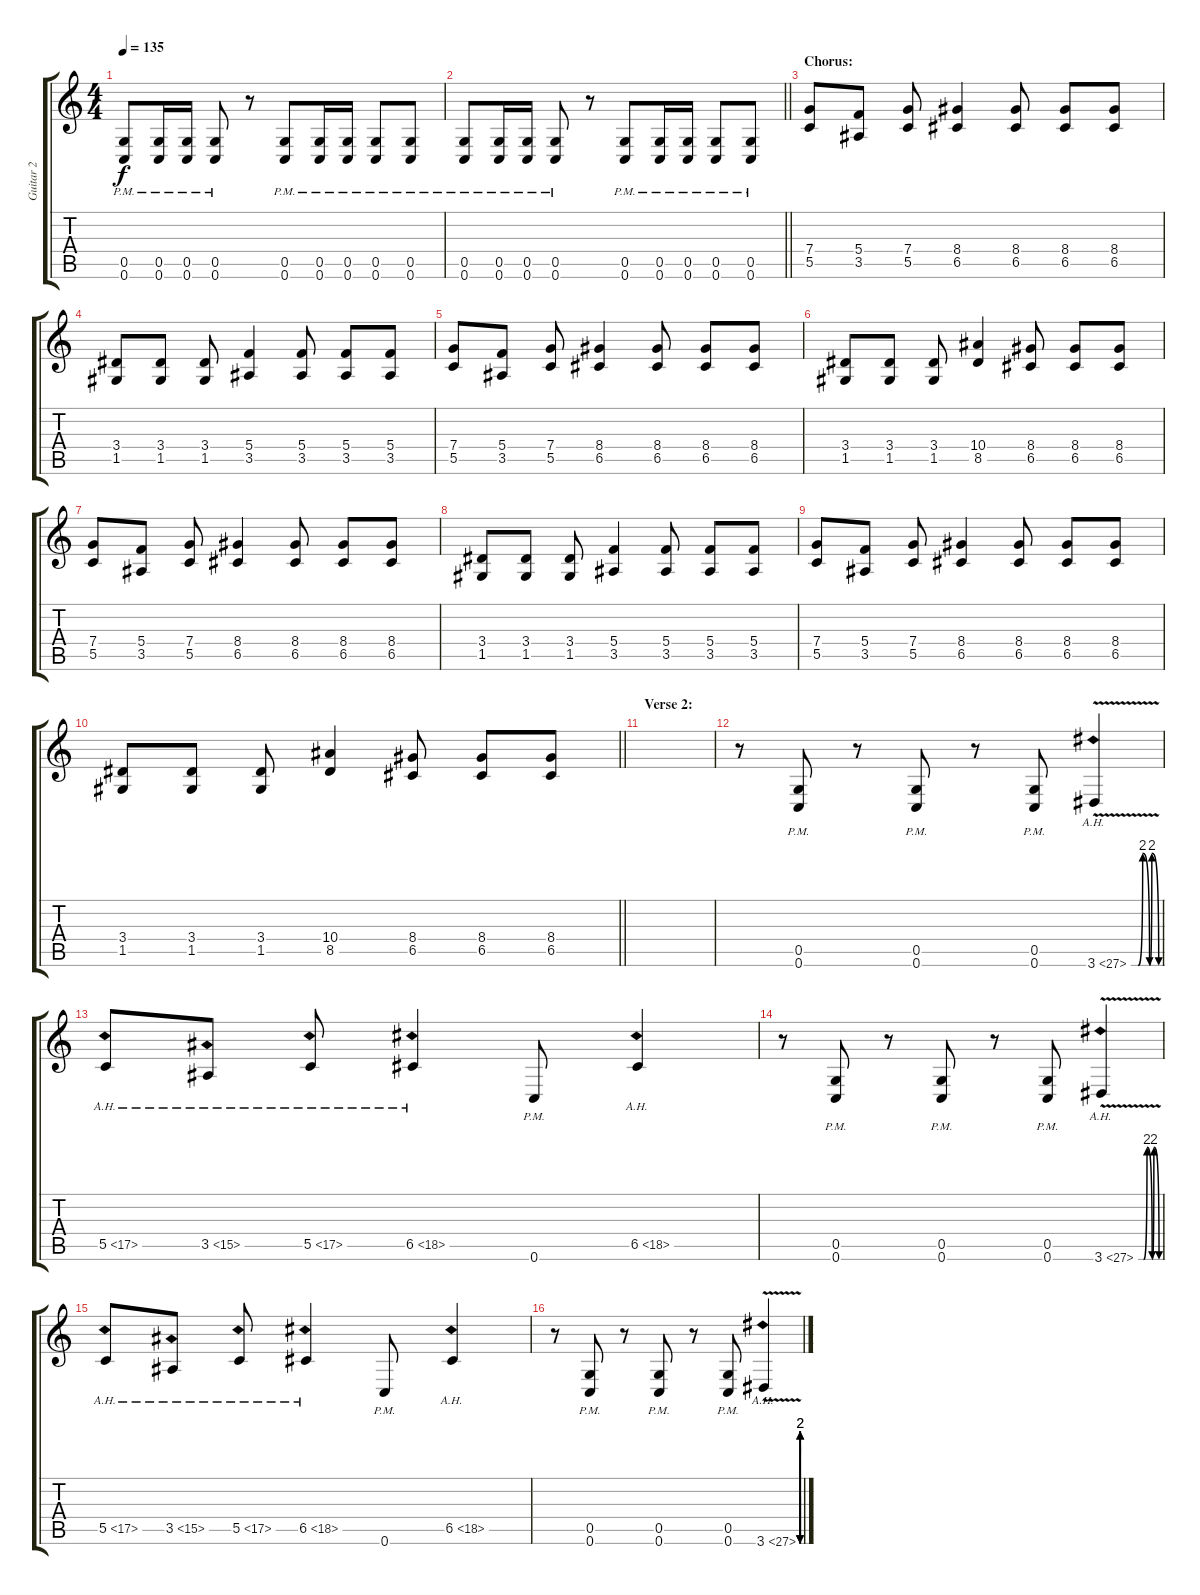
\track ("Guitar 2" "Guitar 2") {instrument distortionguitar}
\staff {score tabs}
\tuning (D4 A3 F3 C3 G2 C2) {hide}
\ts (4 4)
\tempo 135
\clef g2
\ks c
(0.5{pm} 0.6{pm}).8{dy f} (0.5{pm} 0.6{pm}).16 (0.5{pm} 0.6{pm}).16 (0.5{pm} 0.6{pm}).8 r.8 (0.5{pm} 0.6{pm}).8 (0.5{pm} 0.6{pm}).16 (0.5{pm} 0.6{pm}).16 (0.5{pm} 0.6{pm}).8 (0.5{pm} 0.6{pm}).8 |
\barLineRight lightlight
(0.5{pm} 0.6{pm}).8 (0.5{pm} 0.6{pm}).16 (0.5{pm} 0.6{pm}).16 (0.5{pm} 0.6{pm}).8 r.8 (0.5{pm} 0.6{pm}).8 (0.5{pm} 0.6{pm}).16 (0.5{pm} 0.6{pm}).16 (0.5{pm} 0.6{pm}).8 (0.5{pm} 0.6{pm}).8 |
\section ("" "Chorus:")
(7.4 5.5).8 (5.4 3.5).8 (7.4 5.5).8 (8.4 6.5).4 (8.4 6.5).8 (8.4 6.5).8 (8.4 6.5).8 |
(3.4 1.5).8 (3.4 1.5).8 (3.4 1.5).8 (5.4 3.5).4 (5.4 3.5).8 (5.4 3.5).8 (5.4 3.5).8 |
(7.4 5.5).8 (5.4 3.5).8 (7.4 5.5).8 (8.4 6.5).4 (8.4 6.5).8 (8.4 6.5).8 (8.4 6.5).8 |
(3.4 1.5).8 (3.4 1.5).8 (3.4 1.5).8 (10.4 8.5).4 (8.4 6.5).8 (8.4 6.5).8 (8.4 6.5).8 |
(7.4 5.5).8 (5.4 3.5).8 (7.4 5.5).8 (8.4 6.5).4 (8.4 6.5).8 (8.4 6.5).8 (8.4 6.5).8 |
(3.4 1.5).8 (3.4 1.5).8 (3.4 1.5).8 (5.4 3.5).4 (5.4 3.5).8 (5.4 3.5).8 (5.4 3.5).8 |
(7.4 5.5).8 (5.4 3.5).8 (7.4 5.5).8 (8.4 6.5).4 (8.4 6.5).8 (8.4 6.5).8 (8.4 6.5).8 |
\barLineRight lightlight
(3.4 1.5).8 (3.4 1.5).8 (3.4 1.5).8 (10.4 8.5).4 (8.4 6.5).8 (8.4 6.5).8 (8.4 6.5).8 |
\section ("" "Verse 2:")
|
r.8 (0.5{pm} 0.6{pm}).8 r.8 (0.5{pm} 0.6{pm}).8 r.8 (0.5{pm} 0.6{pm}).8 3.6{be (custom 0 0 15 0 25 8 40 0 45 8 60 0) ah 24 v}.4 |
5.5{ah 12}.8 3.5{ah 12}.8 5.5{ah 12}.8 6.5{ah 12}.4 0.6{pm}.8 6.5{ah 12}.4 |
r.8 (0.5{pm} 0.6{pm}).8 r.8 (0.5{pm} 0.6{pm}).8 r.8 (0.5{pm} 0.6{pm}).8 3.6{be (custom 0 0 15 0 25 8 40 0 45 8 60 0) ah 24 v}.4 |
5.5{ah 12}.8 3.5{ah 12}.8 5.5{ah 12}.8 6.5{ah 12}.4 0.6{pm}.8 6.5{ah 12}.4 |
r.8 (0.5{pm} 0.6{pm}).8 r.8 (0.5{pm} 0.6{pm}).8 r.8 (0.5{pm} 0.6{pm}).8 3.6{be (custom 0 0 15 0 25 8 40 0 45 8 60 0) ah 24 v}.4
